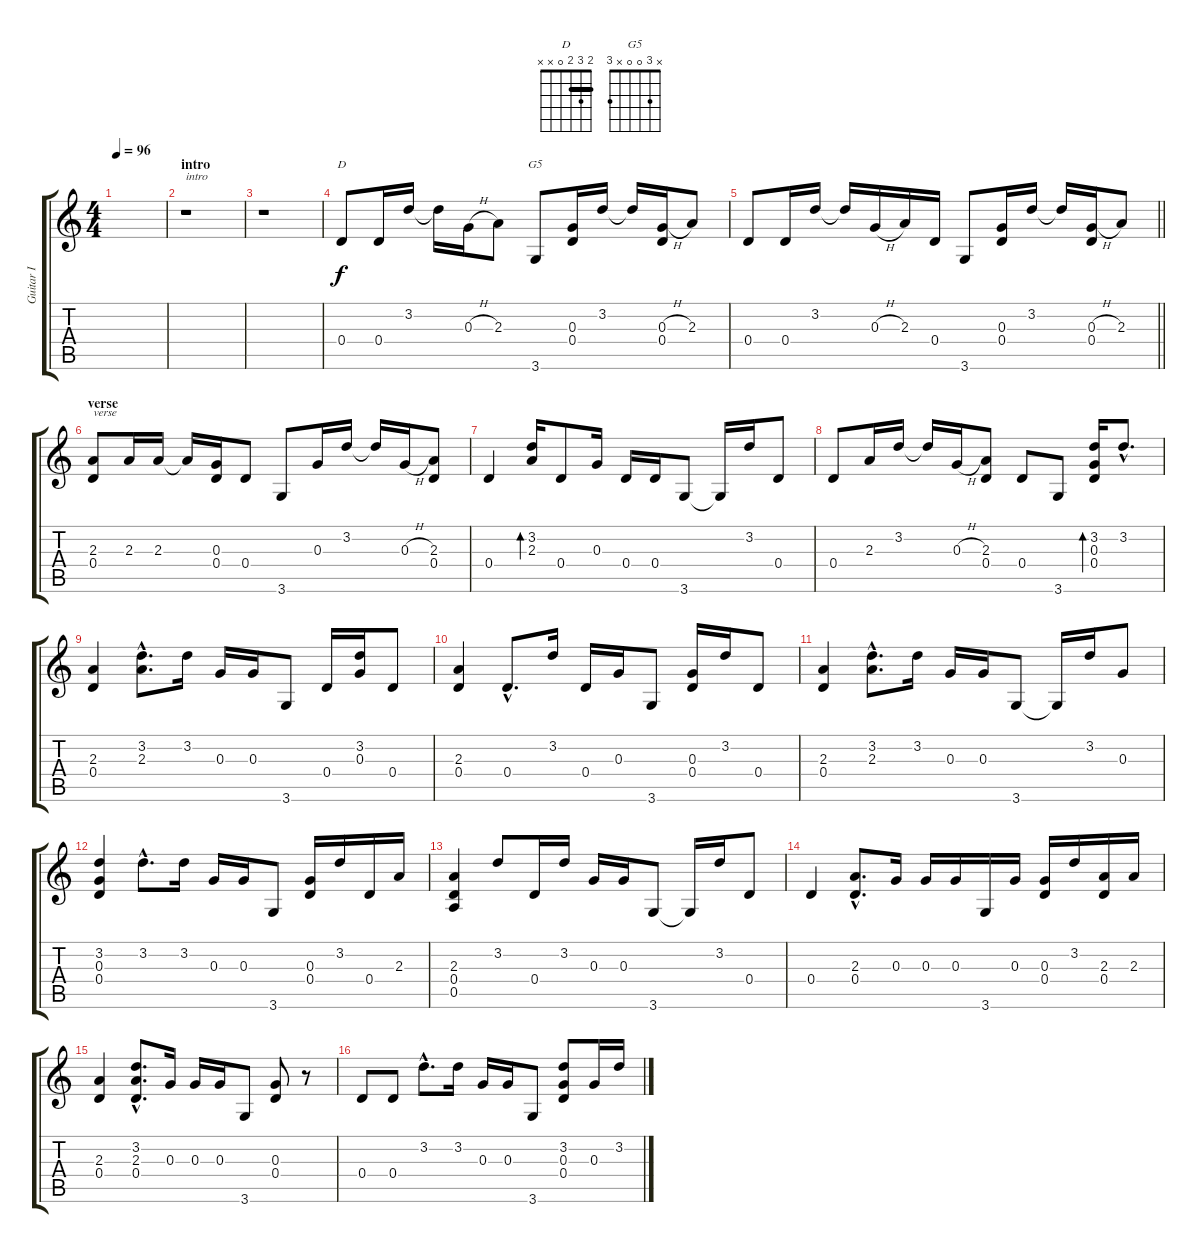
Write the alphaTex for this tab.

\track ("Guitar I" "Guitar I") {instrument acousticguitarsteel}
\staff {score tabs}
\tuning (E4 B3 G3 D3 A2 E2) {hide}
\chord ("D" 2 3 2 0 x x) {barre 2}
\chord ("G5" x 3 0 0 x 3)
\ts (4 4)
\tempo 96
\clef g2
\ks c
|
\section ("" "intro")
r.1{txt "intro"} |
r.1 |
0.4.8{ch "D"} 0.4.16 3.2.16 3.2{t}.16 0.3{h}.16 2.3.8 3.6.8{ch "G5"} (0.3 0.4).16 3.2.16 3.2{t}.16 (0.3{h} 0.4).16 2.3.8 |
\barLineRight lightlight
0.4.8 0.4.16 3.2.16 3.2{t}.16 0.3{h}.16 2.3.16 0.4.16 3.6.8 (0.3 0.4).16 3.2.16 3.2{t}.16 (0.3{h} 0.4).16 2.3.8 |
\section ("" "verse")
(2.3 0.4).8{txt "verse"} 2.3.16 2.3.16 2.3{t}.16 (0.3 0.4).16 0.4.8 3.6.8 0.3.16 3.2.16 3.2{t}.16 0.3{h}.16 (2.3 0.4).8 |
0.4.4 (3.2 2.3).16{bd 120} 0.4.8 0.3.16 0.4.16 0.4.16 3.6.8 3.6{t}.16 3.2.16 0.4.8 |
0.4.8 2.3.16 3.2.16 3.2{t}.16 0.3{h}.16 (2.3 0.4).8 0.4.8 3.6.8 (3.2 0.3 0.4).16{bd 240} 3.2{hac}.8{d} |
(2.3 0.4).4 (3.2{hac} 2.3{hac}).8{d} 3.2.16 0.3.16 0.3.16 3.6.8 0.4.16 (3.2 0.3).16 0.4.8 |
(2.3 0.4).4 0.4{hac}.8{d} 3.2.16 0.4.16 0.3.16 3.6.8 (0.3 0.4).16 3.2.16 0.4.8 |
(2.3 0.4).4 (3.2{hac} 2.3{hac}).8{d} 3.2.16 0.3.16 0.3.16 3.6.8 3.6{t}.16 3.2.16 0.3.8 |
(3.2 0.3 0.4).4 3.2{hac}.8{d} 3.2.16 0.3.16 0.3.16 3.6.8 (0.3 0.4).16 3.2.16 0.4.16 2.3.16 |
(2.3 0.4 0.5).4 3.2.8 0.4.16 3.2.16 0.3.16 0.3.16 3.6.8 3.6{t}.16 3.2.16 0.4.8 |
0.4.4 (2.3{hac} 0.4{hac}).8{d} 0.3.16 0.3.16 0.3.16 3.6.16 0.3.16 (0.3 0.4).16 3.2.16 (2.3 0.4).16 2.3.16 |
(2.3 0.4).4 (3.2{hac} 2.3{hac} 0.4{hac}).8{d} 0.3.16 0.3.16 0.3.16 3.6.8 (0.3 0.4).8 r.8 |
0.4.8 0.4.8 3.2{hac}.8{d} 3.2.16 0.3.16 0.3.16 3.6.8 (3.2 0.3 0.4).8 0.3.16 3.2.16
